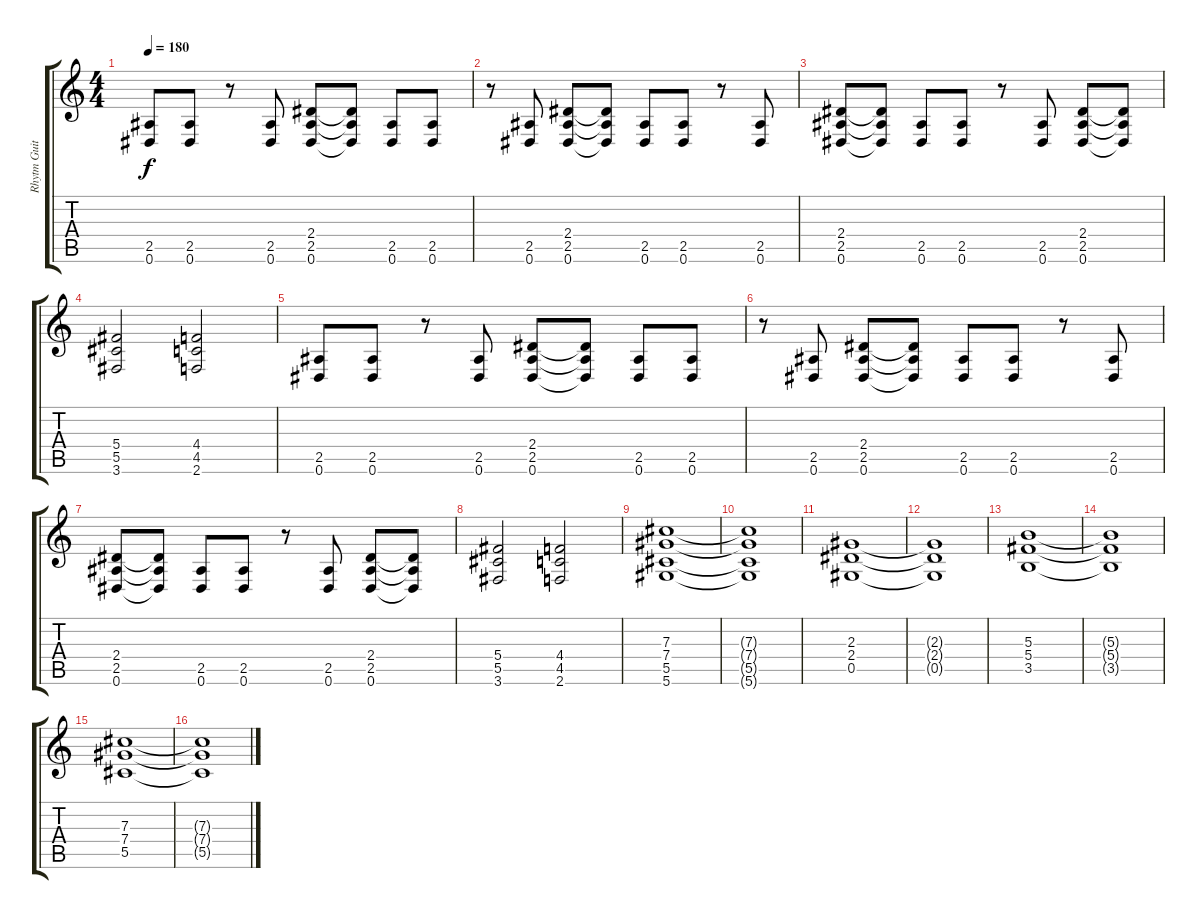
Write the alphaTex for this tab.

\track ("Rhytm Guitar" "Rhytm Guit") {instrument distortionguitar}
\staff {score tabs}
\tuning (Eb4 Bb3 Gb3 Db3 Ab2 Eb2) {hide}
\ts (4 4)
\tempo 180
\clef g2
\ks c
(2.5 0.6).8{dy f} (2.5 0.6).8 r.8 (2.5 0.6).8 (2.4 2.5 0.6).8 (2.4{t} 2.5{t} 0.6{t}).8 (2.5 0.6).8 (2.5 0.6).8 |
r.8 (2.5 0.6).8 (2.4 2.5 0.6).8 (2.4{t} 2.5{t} 0.6{t}).8 (2.5 0.6).8 (2.5 0.6).8 r.8 (2.5 0.6).8 |
(2.4 2.5 0.6).8 (2.4{t} 2.5{t} 0.6{t}).8 (2.5 0.6).8 (2.5 0.6).8 r.8 (2.5 0.6).8 (2.4 2.5 0.6).8 (2.4{t} 2.5{t} 0.6{t}).8 |
(5.4 5.5 3.6).2 (4.4 4.5 2.6).2 |
(2.5 0.6).8 (2.5 0.6).8 r.8 (2.5 0.6).8 (2.4 2.5 0.6).8 (2.4{t} 2.5{t} 0.6{t}).8 (2.5 0.6).8 (2.5 0.6).8 |
r.8 (2.5 0.6).8 (2.4 2.5 0.6).8 (2.4{t} 2.5{t} 0.6{t}).8 (2.5 0.6).8 (2.5 0.6).8 r.8 (2.5 0.6).8 |
(2.4 2.5 0.6).8 (2.4{t} 2.5{t} 0.6{t}).8 (2.5 0.6).8 (2.5 0.6).8 r.8 (2.5 0.6).8 (2.4 2.5 0.6).8 (2.4{t} 2.5{t} 0.6{t}).8 |
(5.4 5.5 3.6).2 (4.4 4.5 2.6).2 |
(7.3 7.4 5.5 5.6).1 |
(7.3{t} 7.4{t} 5.5{t} 5.6{t}).1 |
(2.3 2.4 0.5).1 |
(2.3{t} 2.4{t} 0.5{t}).1 |
(5.3 5.4 3.5).1 |
(5.3{t} 5.4{t} 3.5{t}).1 |
(7.3 7.4 5.5).1 |
(7.3{t} 7.4{t} 5.5{t}).1
